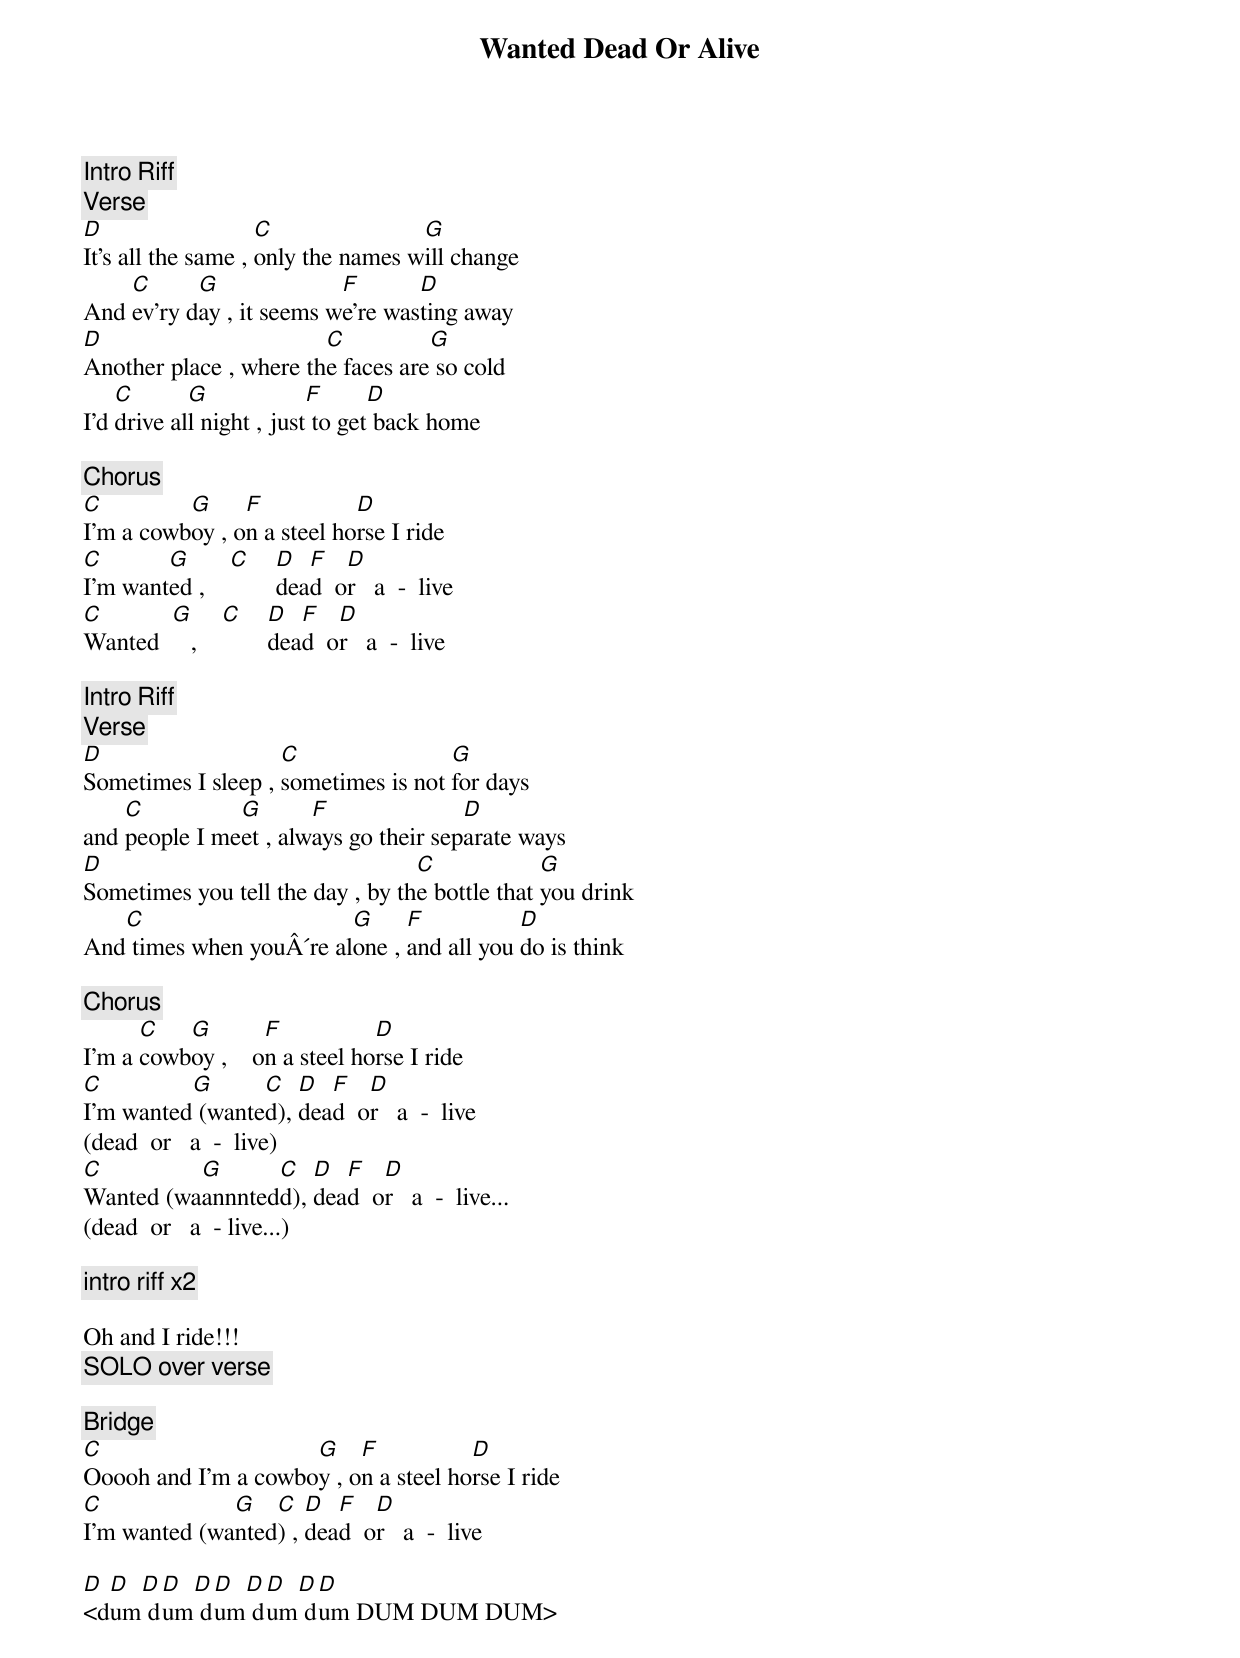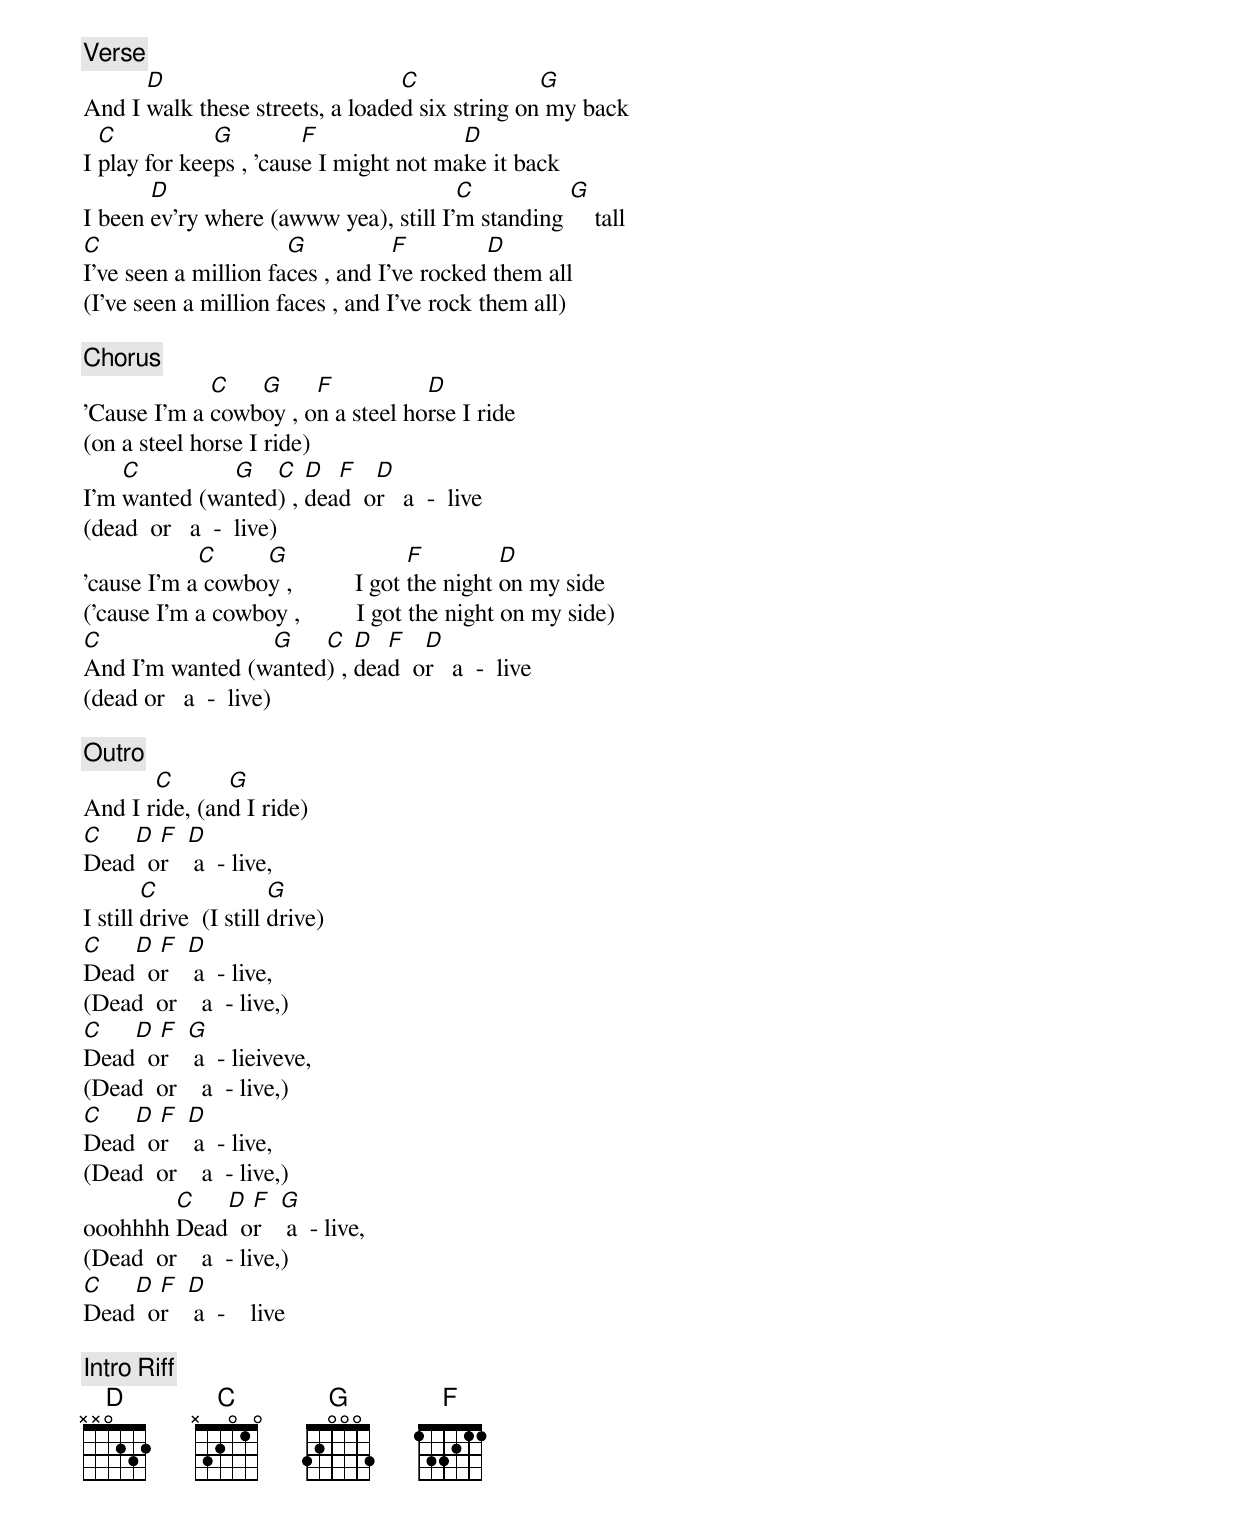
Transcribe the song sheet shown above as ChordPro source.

{t: Wanted Dead Or Alive}
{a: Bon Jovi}

{c: Intro Riff}
{c: Verse}
[D]It's all the same , [C]only the names w[G]ill change
And [C]ev'ry d[G]ay , it seems w[F]e're was[D]ting away
[D]Another place , where th[C]e faces are[G] so cold
I'd [C]drive al[G]l night , just[F] to get[D] back home

{c: Chorus}
[C]I'm a cowb[G]oy , o[F]n a steel ho[D]rse I ride
[C]I'm want[G]ed ,    [C]    [D]dea[F]d  o[D]r   a  -  live
[C]Wanted  [G]   ,    [C]    [D]dea[F]d  o[D]r   a  -  live

{c: Intro Riff}
{c: Verse}
[D]Sometimes I sleep , [C]sometimes is not [G]for days
and [C]people I me[G]et , alw[F]ays go their sep[D]arate ways
[D]Sometimes you tell the day , by th[C]e bottle that [G]you drink
And[C] times when youÂ´re al[G]one , [F]and all you [D]do is think

{c:Chorus}
I'm a [C]cowb[G]oy ,    o[F]n a steel ho[D]rse I ride
[C]I'm wanted[G] (wante[C]d), [D]dea[F]d  o[D]r   a  -  live
(dead  or   a  -  live)
[C]Wanted (wa[G]annnted[C]d), [D]dea[F]d  o[D]r   a  -  live...
(dead  or   a  - live...)

{c: intro riff x2}

Oh and I ride!!!
{c: SOLO over verse}

{c: Bridge}
[C]Ooooh and I'm a cowbo[G]y , o[F]n a steel ho[D]rse I ride
[C]I'm wanted (wa[G]nted[C]) , [D]dea[F]d  o[D]r   a  -  live

[D]<d[D]um[D] d[D]um[D] d[D]um[D] d[D]um[D] d[D]um DUM DUM DUM>

{c: Verse}
And I [D]walk these streets, a loade[C]d six string on[G] my back
I [C]play for kee[G]ps , 'caus[F]e I might not ma[D]ke it back
I been [D]ev'ry where (awww yea), still I'[C]m standing [G]    tall
[C]I've seen a million fa[G]ces , and I'[F]ve rocked[D] them all
(I've seen a million faces , and I've rock them all)

{c: Chorus}
'Cause I'm a [C]cowb[G]oy , o[F]n a steel ho[D]rse I ride
(on a steel horse I ride)
I'm [C]wanted (wa[G]nted[C]) , [D]dea[F]d  o[D]r   a  -  live
(dead  or   a  -  live)
'cause I'm a[C] cowbo[G]y ,          I got [F]the night [D]on my side
('cause I'm a cowboy ,         I got the night on my side)
[C]And I'm wanted (w[G]anted[C]) , [D]dea[F]d  o[D]r   a  -  live
(dead or   a  -  live)

{c: Outro}
And I r[C]ide, (an[G]d I ride)
[C]Dead[D]  o[F]r   [D] a  - live,
I still [C]drive  (I still [G]drive)
[C]Dead[D]  o[F]r   [D] a  - live,
(Dead  or    a  - live,)
[C]Dead[D]  o[F]r   [G] a  - lieiveve,
(Dead  or    a  - live,)
[C]Dead[D]  o[F]r   [D] a  - live,
(Dead  or    a  - live,)
ooohhhh [C]Dead[D]  o[F]r   [G] a  - live,
(Dead  or    a  - live,)
[C]Dead[D]  o[F]r   [D] a  -    live

{c: Intro Riff}
